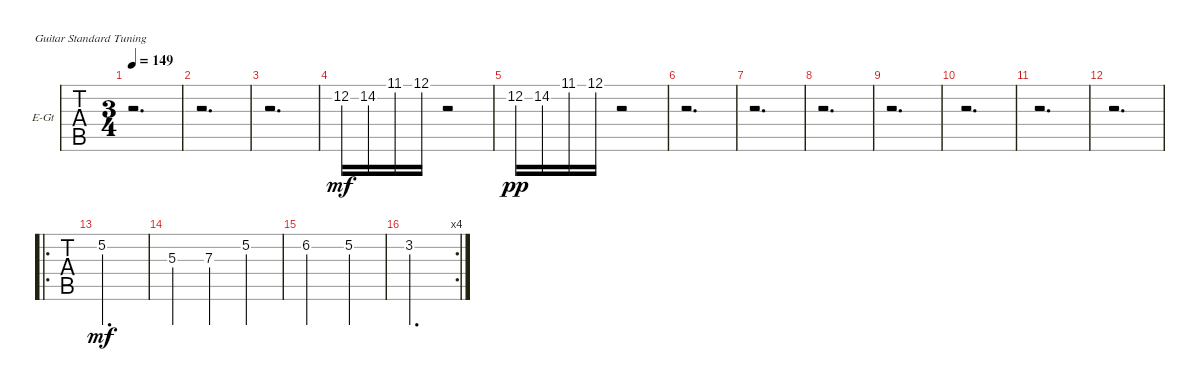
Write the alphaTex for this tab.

\defaultSystemsLayout 4
\bracketExtendMode groupsimilarinstruments
\firstSystemTrackNameOrientation horizontal
\otherSystemsTrackNameOrientation horizontal
\chordDiagramsInScore
\track ("Guitare" "E-Gt") {instrument overdrivenguitar}
\staff {tabs}
\tuning (E4 B3 G3 D3 A2 E2)
\ts (3 4)
\tempo 149
\clef g2
\ks c
r.2{d dy mf instrument overdrivenguitar} |
r.2{d} |
r.2{d} |
12.2.16 14.2.16 11.1.16 12.1.16 r.2 |
12.2.16{dy pp} 14.2.16 11.1.16 12.1.16 r.2 |
r.2{d} |
r.2{d} |
r.2{d} |
r.2{d} |
r.2{d} |
r.2{d} |
r.2{d} |
\ro
5.2.2{d dy mf} |
5.3.4 7.3.4 5.2.4 |
6.2.2 5.2.4 |
\rc 4
3.2.2{d}
